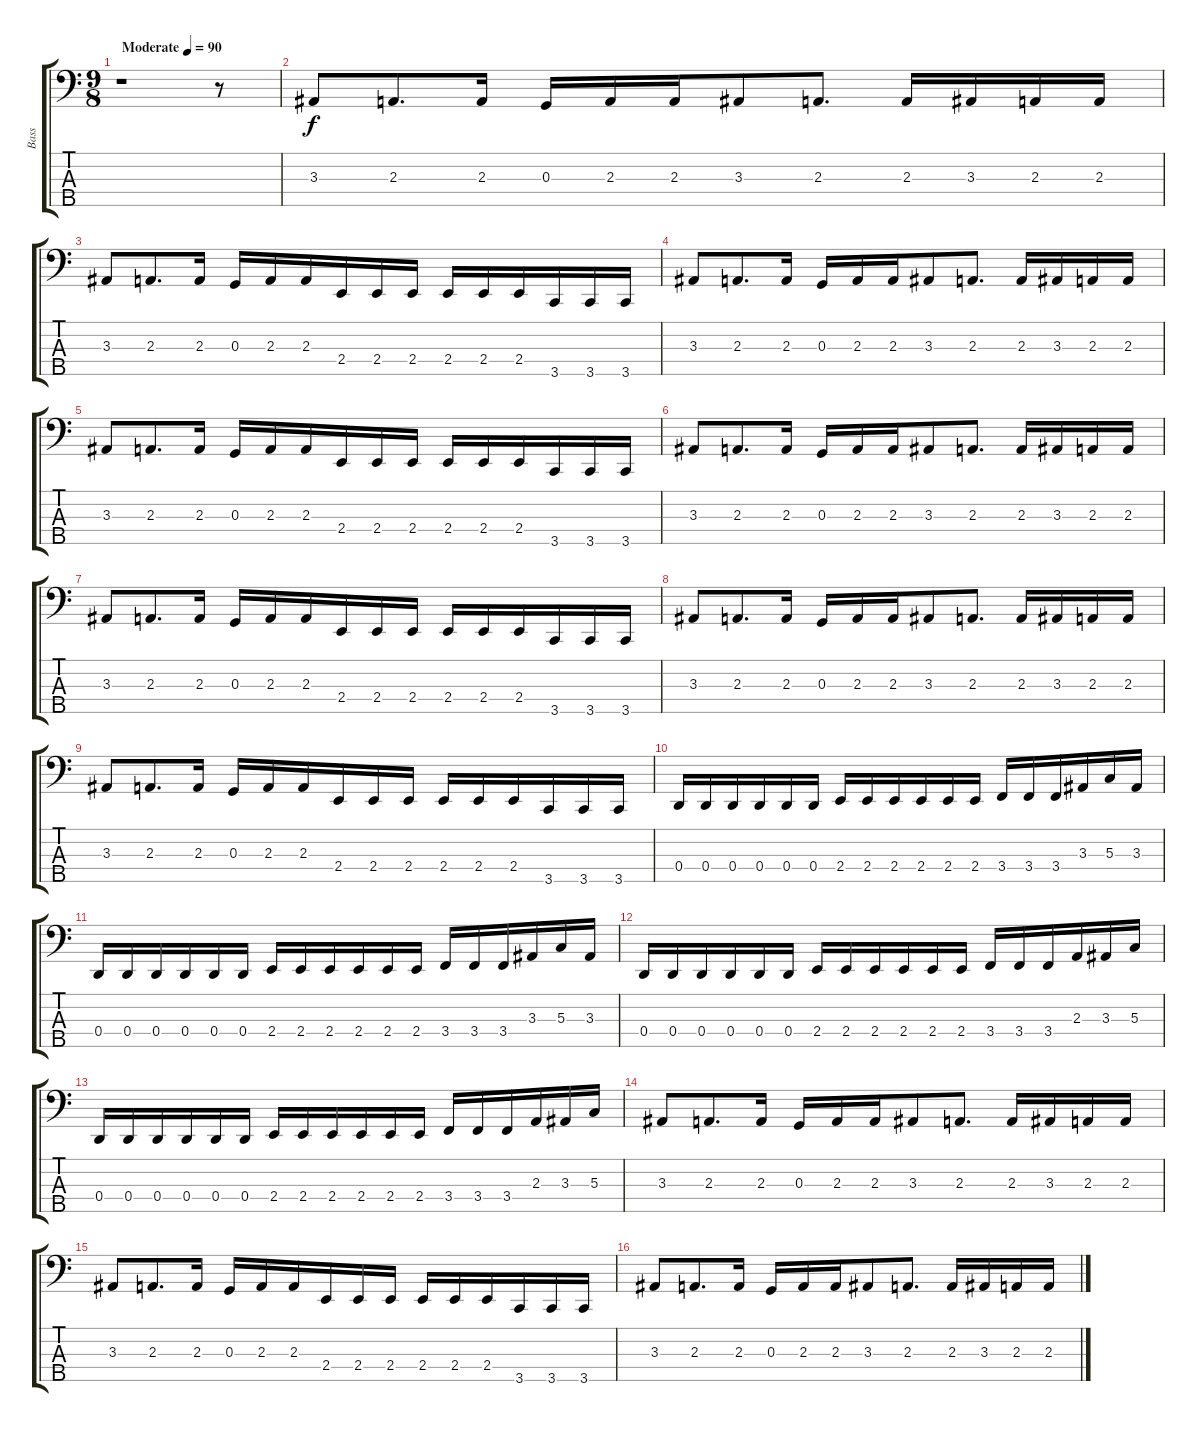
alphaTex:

\track ("Bass" "Bass") {instrument electricbassfinger}
\staff {score tabs}
\tuning (F2 C2 G1 D1 A0) {hide}
\ts (9 8)
\tempo (90 "Moderate")
\clef f4
\ks c
r.1{dy f instrument electricbassfinger} r.8 |
3.3.8 2.3.8{d} 2.3.16 0.3.16 2.3.16 2.3.16 3.3.8 2.3.8{d} 2.3.16 3.3.16 2.3.16 2.3.16 |
3.3.8 2.3.8{d} 2.3.16 0.3.16 2.3.16 2.3.16 2.4.16 2.4.16 2.4.16 2.4.16 2.4.16 2.4.16 3.5.16 3.5.16 3.5.16 |
3.3.8 2.3.8{d} 2.3.16 0.3.16 2.3.16 2.3.16 3.3.8 2.3.8{d} 2.3.16 3.3.16 2.3.16 2.3.16 |
3.3.8 2.3.8{d} 2.3.16 0.3.16 2.3.16 2.3.16 2.4.16 2.4.16 2.4.16 2.4.16 2.4.16 2.4.16 3.5.16 3.5.16 3.5.16 |
3.3.8 2.3.8{d} 2.3.16 0.3.16 2.3.16 2.3.16 3.3.8 2.3.8{d} 2.3.16 3.3.16 2.3.16 2.3.16 |
3.3.8 2.3.8{d} 2.3.16 0.3.16 2.3.16 2.3.16 2.4.16 2.4.16 2.4.16 2.4.16 2.4.16 2.4.16 3.5.16 3.5.16 3.5.16 |
3.3.8 2.3.8{d} 2.3.16 0.3.16 2.3.16 2.3.16 3.3.8 2.3.8{d} 2.3.16 3.3.16 2.3.16 2.3.16 |
3.3.8 2.3.8{d} 2.3.16 0.3.16 2.3.16 2.3.16 2.4.16 2.4.16 2.4.16 2.4.16 2.4.16 2.4.16 3.5.16 3.5.16 3.5.16 |
0.4.16 0.4.16 0.4.16 0.4.16 0.4.16 0.4.16 2.4.16 2.4.16 2.4.16 2.4.16 2.4.16 2.4.16 3.4.16 3.4.16 3.4.16 3.3.16 5.3.16 3.3.16 |
0.4.16 0.4.16 0.4.16 0.4.16 0.4.16 0.4.16 2.4.16 2.4.16 2.4.16 2.4.16 2.4.16 2.4.16 3.4.16 3.4.16 3.4.16 3.3.16 5.3.16 3.3.16 |
0.4.16 0.4.16 0.4.16 0.4.16 0.4.16 0.4.16 2.4.16 2.4.16 2.4.16 2.4.16 2.4.16 2.4.16 3.4.16 3.4.16 3.4.16 2.3.16 3.3.16 5.3.16 |
0.4.16 0.4.16 0.4.16 0.4.16 0.4.16 0.4.16 2.4.16 2.4.16 2.4.16 2.4.16 2.4.16 2.4.16 3.4.16 3.4.16 3.4.16 2.3.16 3.3.16 5.3.16 |
3.3.8 2.3.8{d} 2.3.16 0.3.16 2.3.16 2.3.16 3.3.8 2.3.8{d} 2.3.16 3.3.16 2.3.16 2.3.16 |
3.3.8 2.3.8{d} 2.3.16 0.3.16 2.3.16 2.3.16 2.4.16 2.4.16 2.4.16 2.4.16 2.4.16 2.4.16 3.5.16 3.5.16 3.5.16 |
3.3.8 2.3.8{d} 2.3.16 0.3.16 2.3.16 2.3.16 3.3.8 2.3.8{d} 2.3.16 3.3.16 2.3.16 2.3.16
